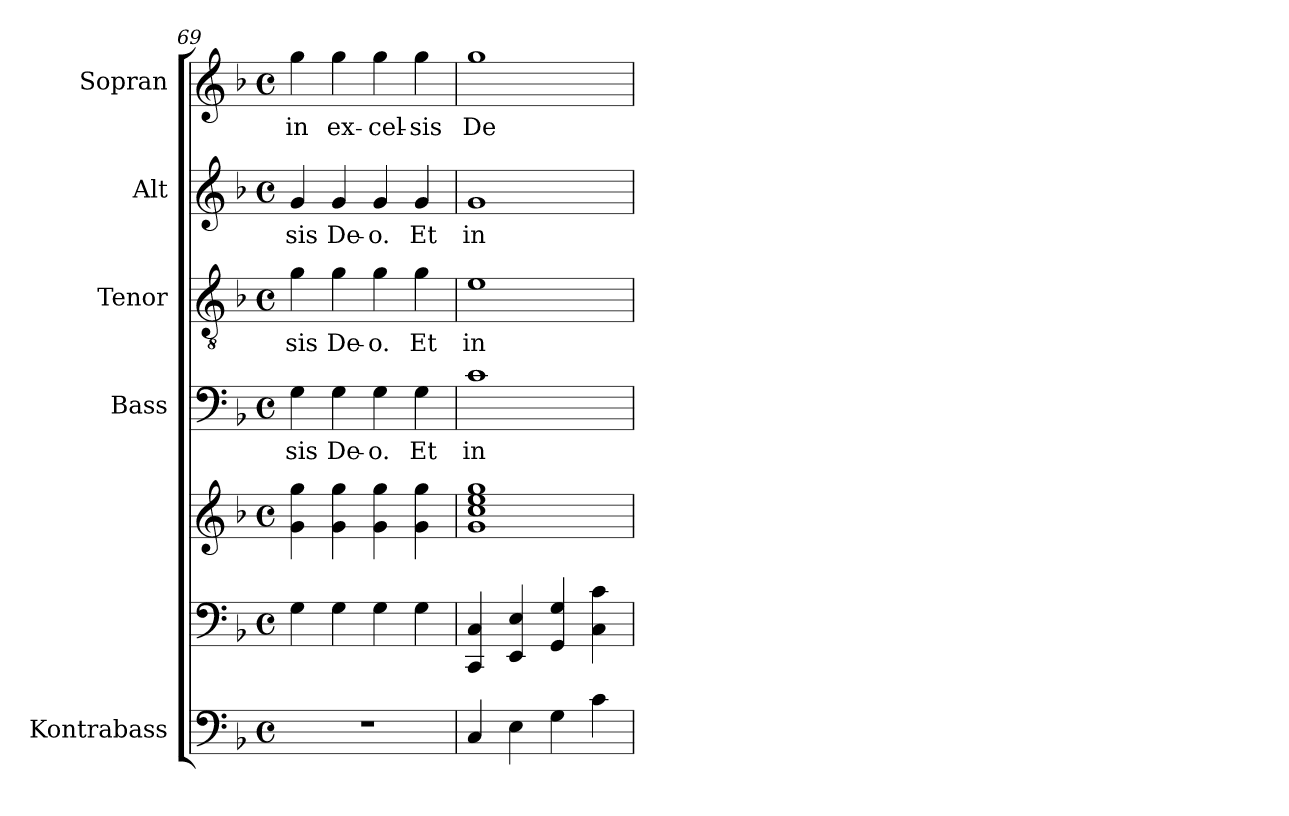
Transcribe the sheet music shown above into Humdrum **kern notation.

**kern	**kern	**kern	**kern	**text	**kern	**text	**kern	**text	**kern	**text
*part6	*part5	*part5	*part4	*part4	*part3	*part3	*part2	*part2	*part1	*part1
*staff7	*staff6	*staff5	*staff4	*staff4	*staff3	*staff3	*staff2	*staff2	*staff1	*staff1
*I"Kontrabass	*	*	*I"Bass	*	*I"Tenor	*	*I"Alt	*	*I"Sopran	*
*I'Kb.	*	*	*I'B.	*	*I'T.	*	*I'A.	*	*I'S.	*
*clefF4	*clefF4	*clefG2	*clefF4	*	*clefGv2	*	*clefG2	*	*clefG2	*
*ITrd7c12	*	*	*	*	*	*	*	*	*	*
*k[b-]	*k[b-]	*k[b-]	*k[b-]	*	*k[b-]	*	*k[b-]	*	*k[b-]	*
*F:	*F:	*F:	*F:	*	*F:	*	*F:	*	*F:	*
*M4/4	*M4/4	*M4/4	*M4/4	*	*M4/4	*	*M4/4	*	*M4/4	*
*met(c)	*met(c)	*met(c)	*met(c)	*	*met(c)	*	*met(c)	*	*met(c)	*
=69	=69	=69	=69	=69	=69	=69	=69	=69	=69	=69
!	!	!	!	!LO:LY:b	!	!LO:LY:b	!	!LO:LY:b	!	!LO:LY:b
1r	4G\	4g\ 4gg\	4G\	-sis	4g\	-sis	4g/	-sis	4gg\	in
!	!	!	!	!LO:LY:b	!	!LO:LY:b	!	!LO:LY:b	!	!LO:LY:b
.	4G\	4g\ 4gg\	4G\	De-	4g\	De-	4g/	De-	4gg\	ex-
!	!	!	!	!LO:LY:b	!	!LO:LY:b	!	!LO:LY:b	!	!LO:LY:b
.	4G\	4g\ 4gg\	4G\	-o.	4g\	-o.	4g/	-o.	4gg\	-cel-
!	!	!	!	!LO:LY:b	!	!LO:LY:b	!	!LO:LY:b	!	!LO:LY:b
.	4G\	4g\ 4gg\	4G\	Et	4g\	Et	4g/	Et	4gg\	-sis
=70	=70	=70	=70	=70	=70	=70	=70	=70	=70	=70
!	!	!	!	!LO:LY:b	!	!LO:LY:b	!	!LO:LY:b	!	!LO:LY:b
4CC/	4CC/ 4C/	1g 1cc 1ee 1gg	1c	in	1e	in	1g	in	1gg	De-
4EE\	4EE/ 4E/	.	.	.	.	.	.	.	.	.
4GG\	4GG/ 4G/	.	.	.	.	.	.	.	.	.
4C\	4C\ 4c\	.	.	.	.	.	.	.	.	.
=	=	=	=	=	=	=	=	=	=	=
*-	*-	*-	*-	*-	*-	*-	*-	*-	*-	*-
